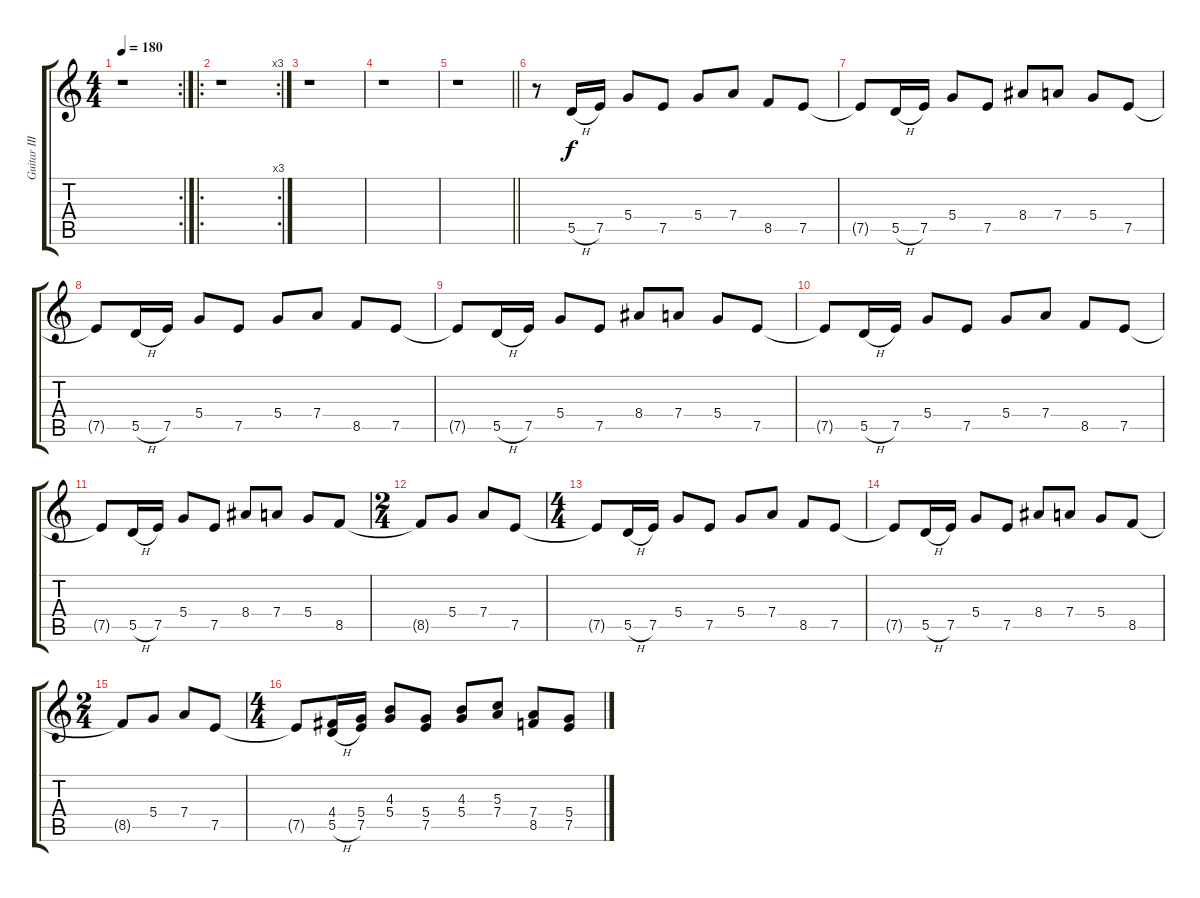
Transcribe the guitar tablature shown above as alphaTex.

\track ("Guitar III - Lead Fills" "Guitar III") {instrument distortionguitar}
\staff {score tabs}
\tuning (E4 B3 G3 D3 A2 E2) {hide}
\rc 2
\ts (4 4)
\tempo 180
\clef g2
\ks c
r.1{dy f} |
\ro
\rc 3
r.1 |
r.1 |
r.1 |
\barLineRight lightlight
r.1 |
r.8 5.5{h}.16 7.5.16 5.4.8 7.5.8 5.4.8 7.4.8 8.5.8 7.5.8 |
7.5{t}.8 5.5{h}.16 7.5.16 5.4.8 7.5.8 8.4.8 7.4.8 5.4.8 7.5.8 |
7.5{t}.8 5.5{h}.16 7.5.16 5.4.8 7.5.8 5.4.8 7.4.8 8.5.8 7.5.8 |
7.5{t}.8 5.5{h}.16 7.5.16 5.4.8 7.5.8 8.4.8 7.4.8 5.4.8 7.5.8 |
7.5{t}.8 5.5{h}.16 7.5.16 5.4.8 7.5.8 5.4.8 7.4.8 8.5.8 7.5.8 |
7.5{t}.8 5.5{h}.16 7.5.16 5.4.8 7.5.8 8.4.8 7.4.8 5.4.8 8.5.8 |
\ts (2 4)
8.5{t}.8 5.4.8 7.4.8 7.5.8 |
\ts (4 4)
7.5{t}.8 5.5{h}.16 7.5.16 5.4.8 7.5.8 5.4.8 7.4.8 8.5.8 7.5.8 |
7.5{t}.8 5.5{h}.16 7.5.16 5.4.8 7.5.8 8.4.8 7.4.8 5.4.8 8.5.8 |
\ts (2 4)
8.5{t}.8 5.4.8 7.4.8 7.5.8 |
\ts (4 4)
7.5{t}.8 (4.4 5.5{h}).16 (5.4 7.5).16 (4.3 5.4).8 (5.4 7.5).8 (4.3 5.4).8 (5.3 7.4).8 (7.4 8.5).8 (5.4 7.5).8
